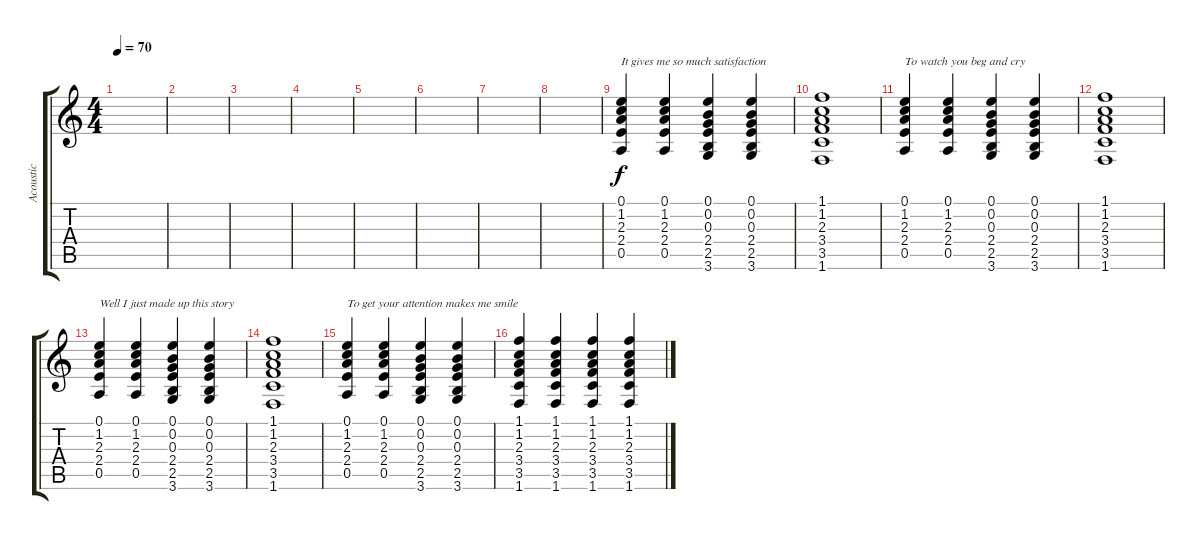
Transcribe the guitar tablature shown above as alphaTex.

\track ("Acoustic" "Acoustic") {instrument acousticguitarsteel}
\staff {score tabs}
\tuning (E4 B3 G3 D3 A2 E2) {hide}
\ts (4 4)
\tempo 70
\clef g2
\ks c
|
|
|
|
|
|
|
|
(0.1 1.2 2.3 2.4 0.5).4{txt "It gives me so much satisfaction"} (0.1 1.2 2.3 2.4 0.5).4 (0.1 0.2 0.3 2.4 2.5 3.6).4 (0.1 0.2 0.3 2.4 2.5 3.6).4 |
(1.1 1.2 2.3 3.4 3.5 1.6).1 |
(0.1 1.2 2.3 2.4 0.5).4{txt "To watch you beg and cry "} (0.1 1.2 2.3 2.4 0.5).4 (0.1 0.2 0.3 2.4 2.5 3.6).4 (0.1 0.2 0.3 2.4 2.5 3.6).4 |
(1.1 1.2 2.3 3.4 3.5 1.6).1 |
(0.1 1.2 2.3 2.4 0.5).4{txt "Well I just made up this story"} (0.1 1.2 2.3 2.4 0.5).4 (0.1 0.2 0.3 2.4 2.5 3.6).4 (0.1 0.2 0.3 2.4 2.5 3.6).4 |
(1.1 1.2 2.3 3.4 3.5 1.6).1 |
(0.1 1.2 2.3 2.4 0.5).4{txt "To get your attention makes me smile"} (0.1 1.2 2.3 2.4 0.5).4 (0.1 0.2 0.3 2.4 2.5 3.6).4 (0.1 0.2 0.3 2.4 2.5 3.6).4 |
(1.1 1.2 2.3 3.4 3.5 1.6).4 (1.1 1.2 2.3 3.4 3.5 1.6).4 (1.1 1.2 2.3 3.4 3.5 1.6).4 (1.1 1.2 2.3 3.4 3.5 1.6).4
